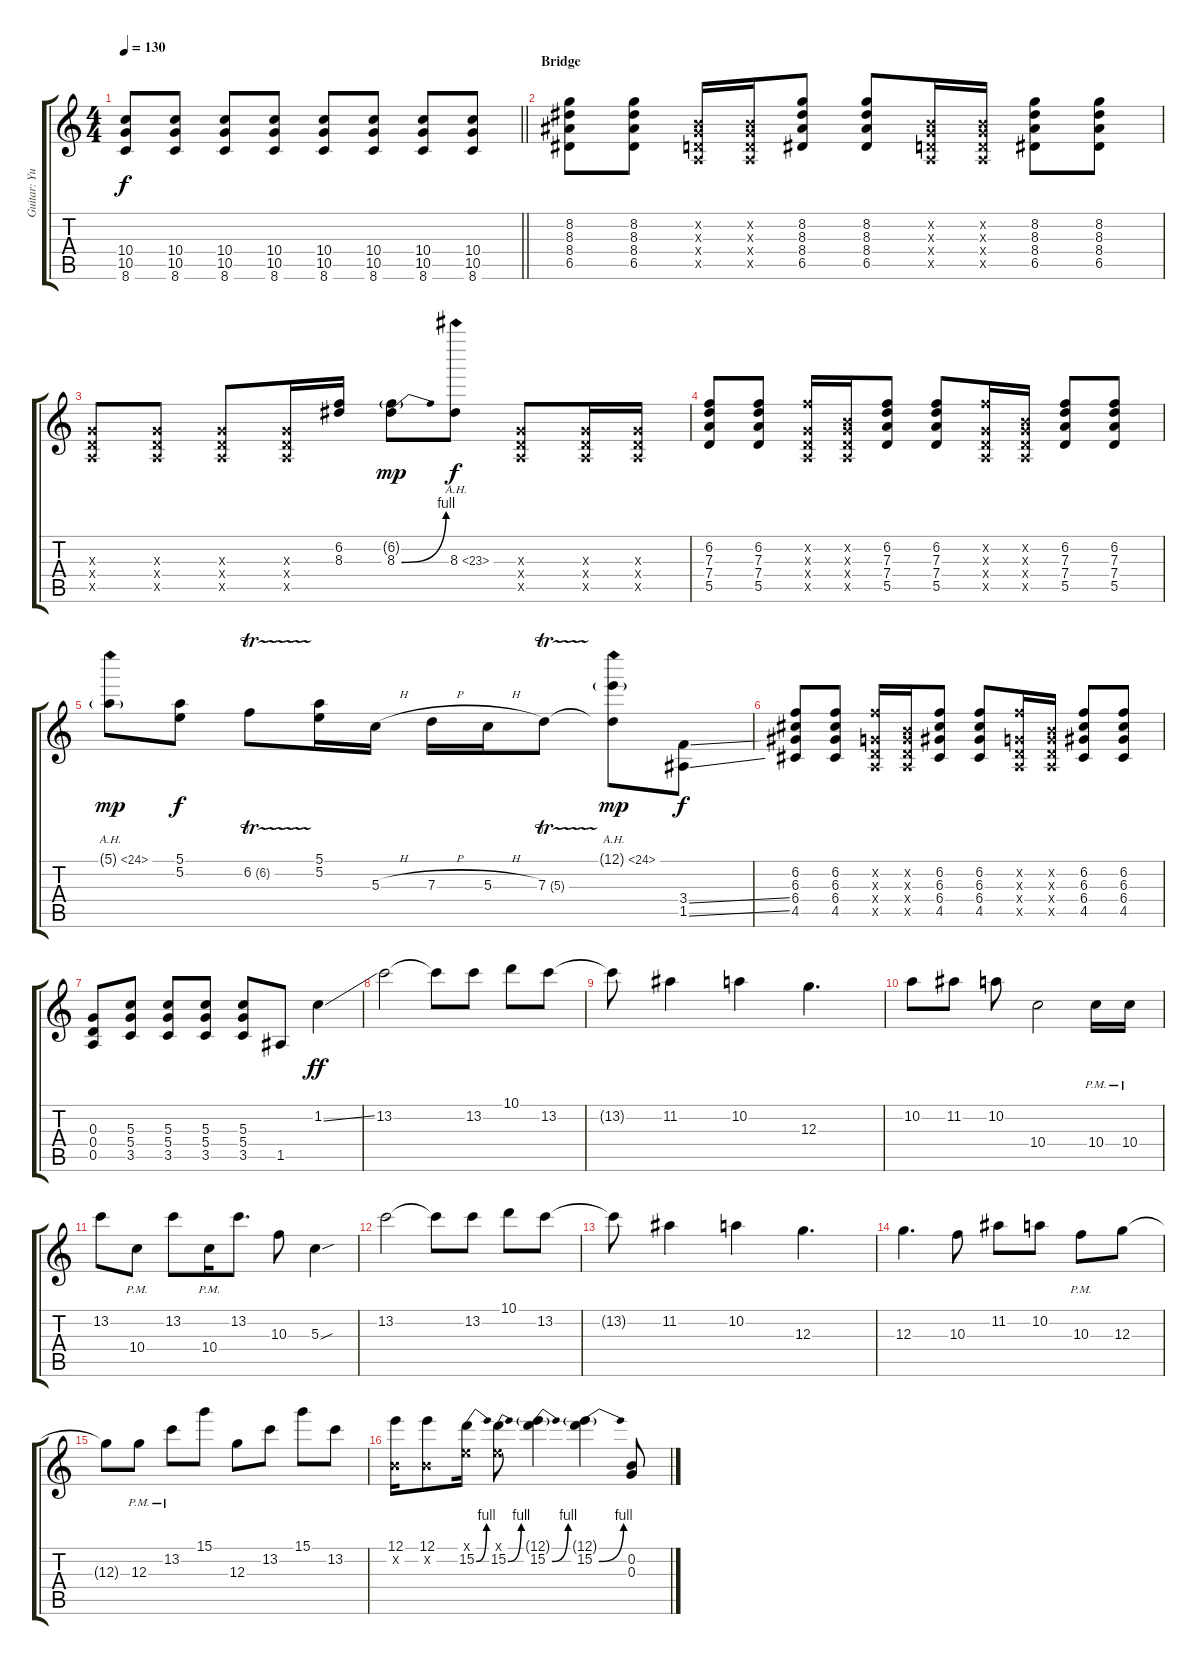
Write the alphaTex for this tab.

\track ("Guitar: Yui Hirasawa" "Guitar: Yu") {instrument distortionguitar}
\staff {score tabs}
\tuning (E4 B3 G3 D3 A2 E2) {hide}
\ts (4 4)
\tempo 130
\clef g2
\barLineRight lightlight
\ks c
(10.4 10.5 8.6).8{dy f} (10.4 10.5 8.6).8 (10.4 10.5 8.6).8 (10.4 10.5 8.6).8 (10.4 10.5 8.6).8 (10.4 10.5 8.6).8 (10.4 10.5 8.6).8 (10.4 10.5 8.6).8 |
\section ("" "Bridge")
(8.2 8.3 8.4 6.5).8 (8.2 8.3 8.4 6.5).8 (0.2{x} 0.3{x} 0.4{x} 0.5{x}).16 (0.2{x} 0.3{x} 0.4{x} 0.5{x}).16 (8.2 8.3 8.4 6.5).8 (8.2 8.3 8.4 6.5).8 (0.2{x} 0.3{x} 0.4{x} 0.5{x}).16 (0.2{x} 0.3{x} 0.4{x} 0.5{x}).16 (8.2 8.3 8.4 6.5).8 (8.2 8.3 8.4 6.5).8 |
(0.3{x} 0.4{x} 0.5{x}).8 (0.3{x} 0.4{x} 0.5{x}).8 (0.3{x} 0.4{x} 0.5{x}).8 (0.3{x} 0.4{x} 0.5{x}).16 (6.2 8.3).16 (6.2{g} 8.3{be (bend 0 0 60 4)}).8{dy mp} 8.3{ah 15}.8{dy f} (0.3{x} 0.4{x} 0.5{x}).8 (0.3{x} 0.4{x} 0.5{x}).16 (0.3{x} 0.4{x} 0.5{x}).16 |
(6.2 7.3 7.4 5.5).8 (6.2 7.3 7.4 5.5).8 (6.2{x} 0.3{x} 0.4{x} 0.5{x}).16 (0.2{x} 0.3{x} 0.4{x} 0.5{x}).16 (6.2 7.3 7.4 5.5).8 (6.2 7.3 7.4 5.5).8 (6.2{x} 0.3{x} 0.4{x} 0.5{x}).16 (0.2{x} 0.3{x} 0.4{x} 0.5{x}).16 (6.2 7.3 7.4 5.5).8 (6.2 7.3 7.4 5.5).8 |
5.1{ah 19 g}.8{dy mp} (5.1 5.2).8{dy f} 6.2{tr (6 32)}.8 (5.1 5.2).16 5.3{h}.16 7.3{h}.16 5.3{h}.16 7.3{tr (5 32)}.8 (12.1{ah 12 g} 7.3{t}).8{dy mp} (3.4{ss} 1.5{ss}).8{dy f} |
(6.2 6.3 6.4 4.5).8 (6.2 6.3 6.4 4.5).8 (6.2{x} 0.3{x} 0.4{x} 0.5{x}).16 (0.2{x} 0.3{x} 0.4{x} 0.5{x}).16 (6.2 6.3 6.4 4.5).8 (6.2 6.3 6.4 4.5).8 (6.2{x} 0.3{x} 0.4{x} 0.5{x}).16 (0.2{x} 0.3{x} 0.4{x} 0.5{x}).16 (6.2 6.3 6.4 4.5).8 (6.2 6.3 6.4 4.5).8 |
(0.3 0.4 0.5).8 (5.3 5.4 3.5).8 (5.3 5.4 3.5).8 (5.3 5.4 3.5).8 (5.3 5.4 3.5).8 1.5.8 1.2{ss}.4{dy ff} |
13.2.2 13.2{t}.8 13.2.8 10.1.8 13.2.8 |
13.2{t}.8 11.2.4 10.2.4 12.3.4{d} |
10.2.8 11.2.8 10.2.8 10.4.2 10.4{pm}.16 10.4{pm}.16 |
13.2.8 10.4{pm}.8 13.2.8 10.4{pm}.16 13.2.8{d} 10.3.8 5.3{sou}.4 |
13.2.2 13.2{t}.8 13.2.8 10.1.8 13.2.8 |
13.2{t}.8 11.2.4 10.2.4 12.3.4{d} |
12.3.4{d} 10.3.8 11.2.8 10.2.8 10.3{pm}.8 12.3.8 |
12.3{t}.8 12.3{pm}.8 13.2{pm}.8 15.1.8 12.3.8 13.2.8 15.1.8 13.2.8 |
(12.1 0.2{x}).16 (12.1 0.2{x}).8 (0.1{x} 15.2{be (bend 0 0 60 4)}).16 (0.1{x} 15.2{be (bend 0 0 60 4)}).8 (12.1{g} 15.2{be (bend 0 0 60 4)}).4 (12.1{g} 15.2{be (bend 0 0 60 4)}).4 (0.2 0.3).8
